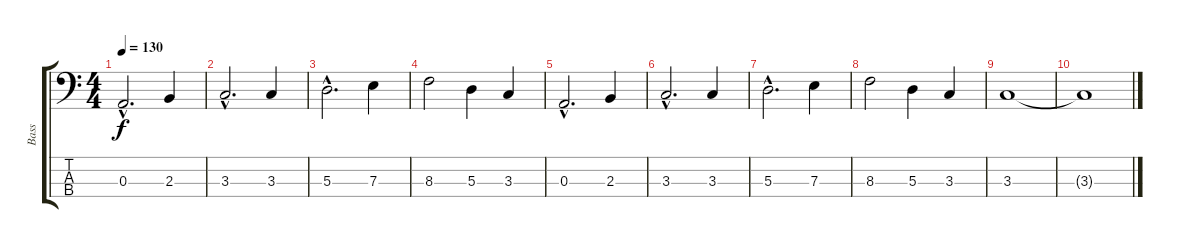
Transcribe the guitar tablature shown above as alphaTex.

\track ("Bass" "Bass") {instrument electricbassfinger}
\staff {score tabs}
\tuning (G2 D2 A1 E1) {hide}
\ts (4 4)
\tempo 130
\clef f4
\ks c
0.3{hac}.2{d dy f} 2.3.4 |
3.3{hac}.2{d} 3.3.4 |
5.3{hac}.2{d} 7.3.4 |
8.3.2 5.3.4 3.3.4 |
0.3{hac}.2{d} 2.3.4 |
3.3{hac}.2{d} 3.3.4 |
5.3{hac}.2{d} 7.3.4 |
8.3.2 5.3.4 3.3.4 |
\section ("" "")
3.3.1 |
3.3{t}.1
